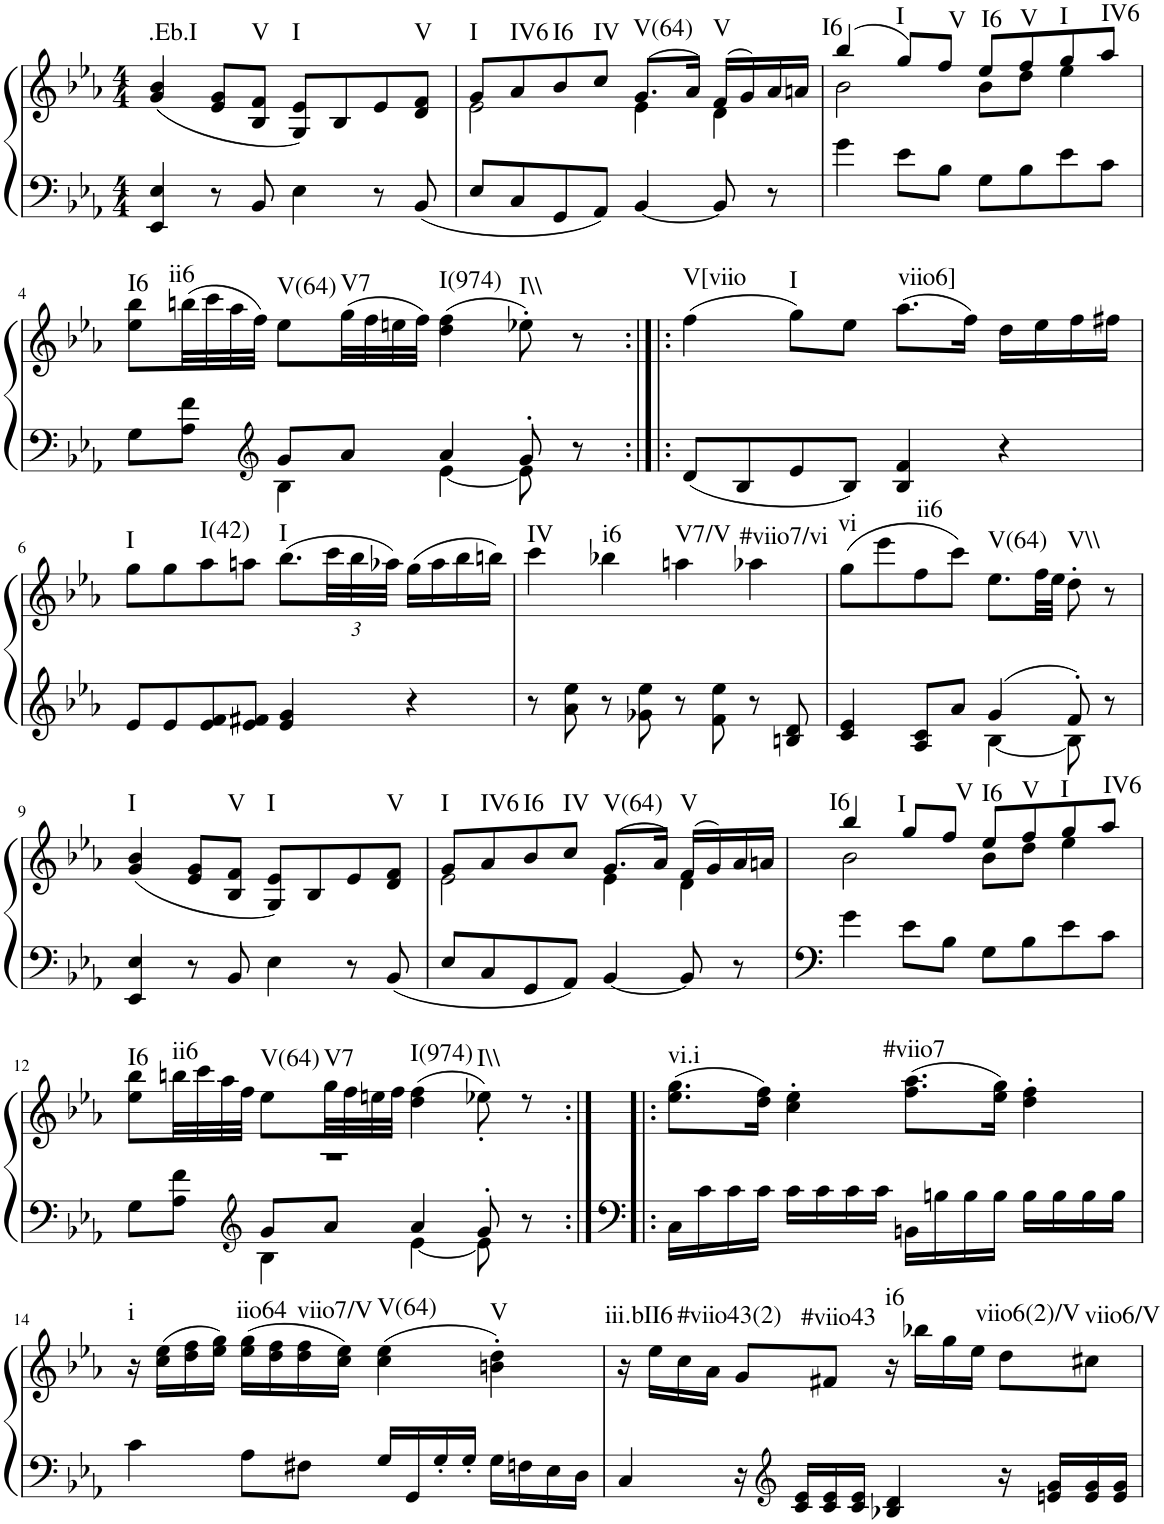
**kern	**kern	**harte
*part1	*part1	*part1
*staff2	*staff1	*
*I"Piano, Piano right	*	*
*I'Pno.	*	*
*clefF4	*clefG2	*
*k[b-e-a-]	*k[b-e-a-]	*
*M4/4	*M4/4	*
=1	=1	=1
!	!	!LO:H:kt=.Eb.I
4EE-/ 4E-/	(4g/ 4b-/	N
8r	8e-/ 8g/L	.
!	!	!LO:H:kt=V
8BB-/	8B-/ 8f/J	N
!	!	!LO:H:kt=I
4E-\	8G/ 8e-/L)	N
.	8B-/	.
8r	8e-/	.
!	!	!LO:H:kt=V
8BB-/	8d/ 8f/J	N
=2	=2	=2
*	*^	*
!	!	!	!LO:H:kt=I
8E-/L	8g/L	2e-\	N
!	!	!	!LO:H:kt=IV6
8C/	8a-/	.	N
!	!	!	!LO:H:kt=I6
8GG/	8b-/	.	N
!	!	!	!LO:H:kt=IV
8AA-/J	8cc/J	.	N
!	!	!	!LO:H:kt=V(64)
[4BB-/	(8.g/L	4e-\	N
.	16a-/Jk)	.	.
!	!	!	!LO:H:kt=V
8BB-/]	(16f/LL	4d\	N
.	16g/)	.	.
8r	16a-/	.	.
.	16an/JJ	.	.
=3	=3	=3	=3
!	!	!	!LO:H:kt=I6
4g\	(4bb-/	2b-\	N
!	!	!	!LO:H:kt=I
8e-\L	8gg/L)	.	N
!	!	!	!LO:H:kt=V
8B-\J	8ff/J	.	N
!	!	!	!LO:H:kt=I6
8G\L	8ee-/L	8b-\L	N
!	!	!	!LO:H:kt=V
8B-\	8ff/	8dd\J	N
!	!	!	!LO:H:kt=I
8e-\	8gg/	4ee-\	N
!	!	!	!LO:H:kt=IV6
8c\J	8aa-/J	.	N
*	*v	*v	*
!!LO:LB:g=z
=4	=4	=4
*^	*	*
!	!	!	!LO:H:kt=I6
8G\L	4ryy	8ee-\ 8bb-\L	N
!	!	!	!LO:H:kt=ii6
8A-\ 8f\J	.	(32bbn\LL	N
.	.	32ccc\	.
.	.	32aa-\	.
.	.	32ff\JJJ)	.
*clefG2	*	*	*
!	!	!	!LO:H:kt=V(64)
8g/L	4B-\	8ee-\L	N
!	!	!	!LO:H:kt=V7
8a-/J	.	(32gg\LL	N
.	.	32ff\	.
.	.	32een\	.
.	.	32ff\JJJ)	.
!	!	!	!LO:H:kt=I(974)
4a-/	[4e-\	(4dd\ 4ff\	N
!	!	!	!LO:H:kt=I\\
8g'/	8e-\]	8ee-X'\)	N
8r	8ryy	8r	.
=5:|!|:	=5:|!|:	=5:|!|:	=5:|!|:
!	!	!	!LO:H:kt=V[viio
*v	*v	*	*
8d/L	(4ff\	N
8B-/	.	.
!	!	!LO:H:kt=I
8e-/	8gg\L)	N
8B-/J	8ee-\J	.
!	!	!LO:H:kt=viio6]
4B-/ 4f/	(8.aa-\L	N
.	16ff\Jk)	.
4r	16dd\LL	.
.	16ee-\	.
.	16ff\	.
.	16ff#X\JJ	.
!!LO:LB:g=z
=6	=6	=6
!	!	!LO:H:kt=I
8e-/L	8gg\L	N
8e-/	8gg\	.
!	!	!LO:H:kt=I(42)
8e-/ 8f/	8aa-\	N
8e-/ 8f#X/J	8aan\J	.
!	!	!LO:H:kt=I
4e-/ 4g/	(8.bb-\L	N
*	*Xbrackettup	*
.	48ccc\LL	.
.	48bb-\	.
.	48aa-X\JJJ)	.
4r	(16gg\LL	.
.	16aa-\	.
.	16bb-\	.
.	16bbn\JJ)	.
=7	=7	=7
!	!	!LO:H:kt=IV
8r	4ccc\	N
8a-\ 8ee-\	.	.
!	!	!LO:H:kt=i6
8r	4bb-X\	N
8g-X\ 8ee-\	.	.
!	!	!LO:H:kt=V7/V
8r	4aan\	N
8f\ 8ee-\	.	.
!	!	!LO:H:kt=#viio7/vi
8r	4aa-X\	N
8Bn/ 8d/	.	.
=8	=8	=8
*^	*	*
!	!	!	!LO:H:kt=vi
4c/ 4e-/	2ryy	(8gg\L	N
.	.	8eee-\	.
!	!	!	!LO:H:kt=ii6
8A-/ 8c/L	.	8ff\	N
8a-/J	.	8ccc\J)	.
!	!	!	!LO:H:kt=V(64)
4g/	[4B-\	8.ee-\L	N
.	.	32ff\LL	.
.	.	32ee-\JJJ	.
!	!	!	!LO:H:kt=V\\
8f'/	8B-\]	8dd'\	N
8r	8ryy	8r	.
!!LO:LB:g=z
=9	=9	=9	=9
!	!	!	!LO:H:kt=I
*v	*v	*	*
4EE-/ 4E-/	(4g/ 4b-/	N
8r	8e-/ 8g/L	.
!	!	!LO:H:kt=V
8BB-/	8B-/ 8f/J	N
!	!	!LO:H:kt=I
4E-\	8G/ 8e-/L)	N
.	8B-/	.
8r	8e-/	.
!	!	!LO:H:kt=V
8BB-/	8d/ 8f/J	N
=10	=10	=10
*	*^	*
!	!	!	!LO:H:kt=I
8E-/L	8g/L	2e-\	N
!	!	!	!LO:H:kt=IV6
8C/	8a-/	.	N
!	!	!	!LO:H:kt=I6
8GG/	8b-/	.	N
!	!	!	!LO:H:kt=IV
8AA-/J	8cc/J	.	N
!	!	!	!LO:H:kt=V(64)
[4BB-/	(8.g/L	4e-\	N
.	16a-/Jk)	.	.
!	!	!	!LO:H:kt=V
8BB-/]	(16f/LL	4d\	N
.	16g/)	.	.
8r	16a-/	.	.
.	16an/JJ	.	.
=11	=11	=11	=11
!	!	!	!LO:H:kt=I6
4g\	4bb-/	2b-\	N
!	!	!	!LO:H:kt=I
8e-\L	8gg/L	.	N
!	!	!	!LO:H:kt=V
8B-\J	8ff/J	.	N
!	!	!	!LO:H:kt=I6
8G\L	8ee-/L	8b-\L	N
!	!	!	!LO:H:kt=V
8B-\	8ff/	8dd\J	N
!	!	!	!LO:H:kt=I
8e-\	8gg/	4ee-\	N
!	!	!	!LO:H:kt=IV6
8c\J	8aa-/J	.	N
!!LO:LB:g=z	!!
=12	=12	=12	=12
*^	*	*	*
!	!	!	!	!LO:H:kt=I6
8G\L	4ryy	8ee-\ 8bb-\L	1r	N
!	!	!	!	!LO:H:kt=ii6
8A-\ 8f\J	.	32bbn\LL	.	N
.	.	32ccc\	.	.
.	.	32aa-\	.	.
.	.	32ff\JJJ	.	.
*clefG2	*	*	*	*
!	!	!	!	!LO:H:kt=V(64)
8g/L	4B-\	8ee-\L	.	N
!	!	!	!	!LO:H:kt=V7
8a-/J	.	32gg\LL	.	N
.	.	32ff\	.	.
.	.	32een\	.	.
.	.	32ff\JJJ	.	.
!	!	!	!	!LO:H:kt=I(974)
4a-/	[4e-\	(4dd\ 4ff\	.	N
!	!	!	!	!LO:H:kt=I\\
8g'/	8e-\]	8ee-X'\)	.	N
8r	8ryy	8r	.	.
*	*	*v	*v	*
=13:|!|:	=13:|!|:	=13:|!|:	=13:|!|:
!	!	!	!LO:H:kt=vi.i
*v	*v	*	*
16C\LL	(8.ee-\ 8.gg\L	N
16c\	.	.
16c\	.	.
16c\JJ	16dd\ 16ff\Jk)	.
16c\LL	4cc\' 4ee-\'	.
16c\	.	.
16c\	.	.
16c\JJ	.	.
!	!	!LO:H:kt=#viio7
16BBn\LL	(8.ff\ 8.aa-\L	N
16Bn\	.	.
16B\	.	.
16B\JJ	16ee-\ 16gg\Jk)	.
16B\LL	4dd\' 4ff\'	.
16B\	.	.
16B\	.	.
16B\JJ	.	.
!!LO:LB:g=z
=14	=14	=14
!	!	!LO:H:kt=i
4c\	16r	N
.	(16cc\ 16ee-\LL	.
.	16dd\ 16ff\	.
.	16ee-\ 16gg\JJ)	.
!	!	!LO:H:kt=iio64
8A-\L	(16ee-\ 16gg\LL	N
.	16dd\ 16ff\	.
!	!	!LO:H:kt=viio7/V
8F#X\J	16dd\ 16ff\	N
.	16cc\ 16ee-\JJ)	.
!	!	!LO:H:kt=V(64)
16G/LL	(4cc\ 4ee-\	N
16GG/	.	.
16G'/	.	.
16G'/JJ	.	.
!	!	!LO:H:kt=V
16G\LL	4bn\' 4dd\')	N
16Fn\	.	.
16E-\	.	.
16D\JJ	.	.
=15	=15	=15
!	!	!LO:H:kt=iii.bII6
4C/	16r	N
.	16ee-\LL	.
.	16cc\	.
.	16a-\JJ	.
!	!	!LO:H:kt=#viio43(2)
16r	8g/L	N
*clefG2	*	*
16c/ 16e-/LL	.	.
!	!	!LO:H:kt=#viio43
16c/ 16e-/	8f#X/J	N
16c/ 16e-/JJ	.	.
!	!	!LO:H:kt=i6
4B-X/ 4d/	16r	N
.	16bb-X\LL	.
.	16gg\	.
.	16ee-\JJ	.
!	!	!LO:H:kt=viio6(2)/V
16r	8dd\L	N
16en/ 16g/LL	.	.
!	!	!LO:H:kt=viio6/V
16e/ 16g/	8cc#X\J	N
16e/ 16g/JJ	.	.
=	=	=
*-	*-	*-
